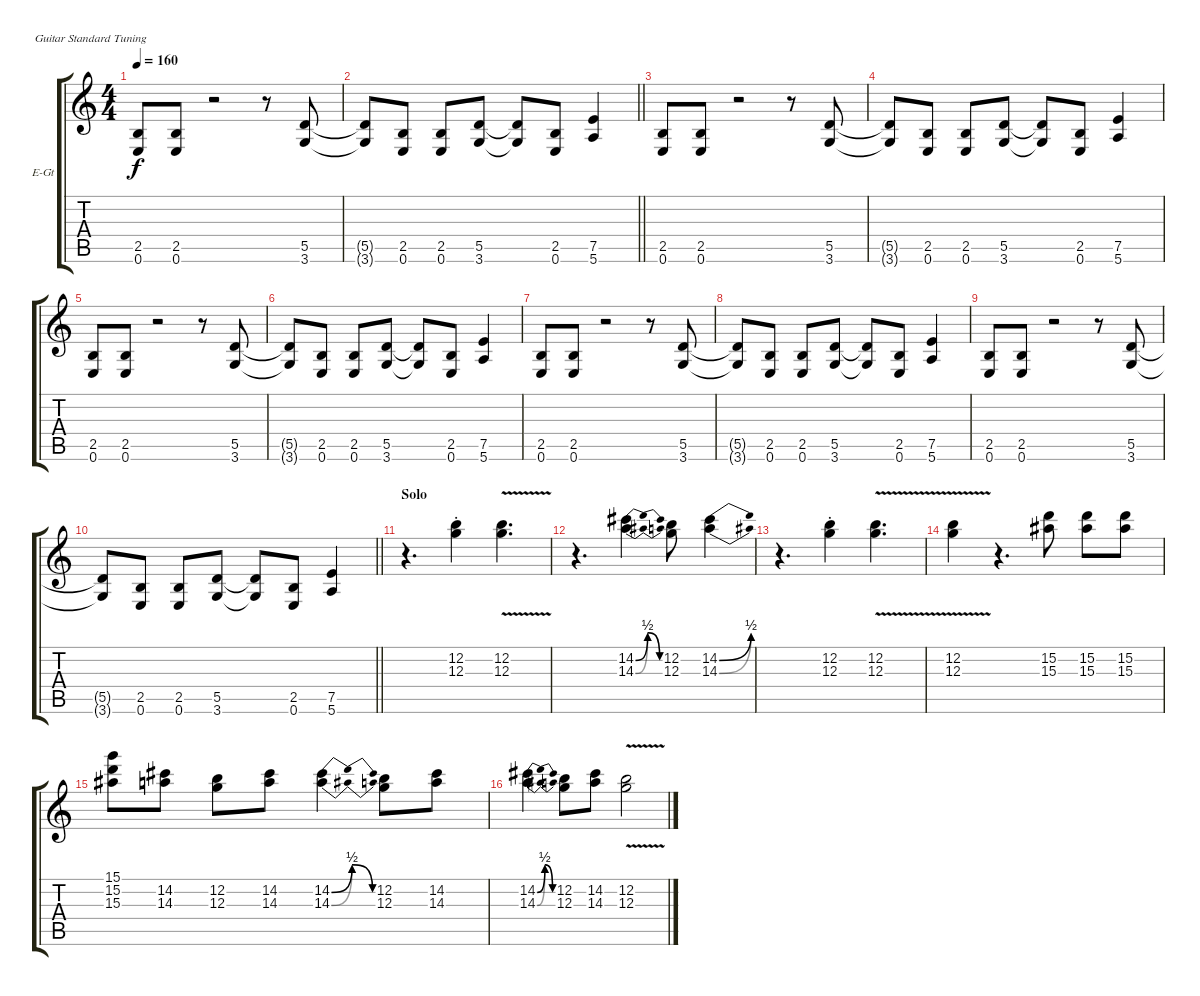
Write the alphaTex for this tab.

\bracketExtendMode groupsimilarinstruments
\firstSystemTrackNameOrientation horizontal
\otherSystemsTrackNameOrientation horizontal
\track ("Neil Fallon(Guitar)" "E-Gt") {instrument overdrivenguitar}
\staff {score tabs}
\tuning (E4 B3 G3 D3 A2 E2)
\ts (4 4)
\tempo 160
\clef g2
\ks c
(2.5 0.6).8{dy f} (2.5 0.6).8 r.2 r.8 (5.5 3.6).8 |
\barLineRight lightlight
(5.5{t} 3.6{t}).8 (2.5 0.6).8 (2.5 0.6).8 (5.5 3.6).8 (5.5{t} 3.6{t}).8 (2.5 0.6).8 (7.5 5.6).4 |
(2.5 0.6).8 (2.5 0.6).8 r.2 r.8 (5.5 3.6).8 |
(5.5{t} 3.6{t}).8 (2.5 0.6).8 (2.5 0.6).8 (5.5 3.6).8 (5.5{t} 3.6{t}).8 (2.5 0.6).8 (7.5 5.6).4 |
(2.5 0.6).8 (2.5 0.6).8 r.2 r.8 (5.5 3.6).8 |
(5.5{t} 3.6{t}).8 (2.5 0.6).8 (2.5 0.6).8 (5.5 3.6).8 (5.5{t} 3.6{t}).8 (2.5 0.6).8 (7.5 5.6).4 |
(2.5 0.6).8 (2.5 0.6).8 r.2 r.8 (5.5 3.6).8 |
(5.5{t} 3.6{t}).8 (2.5 0.6).8 (2.5 0.6).8 (5.5 3.6).8 (5.5{t} 3.6{t}).8 (2.5 0.6).8 (7.5 5.6).4 |
(2.5 0.6).8 (2.5 0.6).8 r.2 r.8 (5.5 3.6).8 |
\barLineRight lightlight
(5.5{t} 3.6{t}).8 (2.5 0.6).8 (2.5 0.6).8 (5.5 3.6).8 (5.5{t} 3.6{t}).8 (2.5 0.6).8 (7.5 5.6).4 |
\section ("" "Solo")
r.4{d} (12.2{st} 12.3{st}).4 (12.2{v} 12.3{v}).4{d} |
r.4{d} (14.2{be (bendrelease 0 0 30 2 30 2 60 0)} 14.3{be (bendrelease 0 0 30 2 30 2 60 0)}).4 (12.2 12.3).8 (14.2{be (bend 0 0 60 2)} 14.3{be (bend 0 0 60 2)}).4 |
r.4{d} (12.2{st} 12.3{st}).4 (12.2{v} 12.3{v}).4{d} |
(12.2{v} 12.3{v}).4 r.4{d} (15.2 15.3).8 (15.2 15.3).8 (15.2 15.3).8 |
(15.1 15.2 15.3).8 (14.2 14.3).8 (12.2 12.3).8 (14.2 14.3).8 (14.2{be (bendrelease 0 0 30 2 30 2 60 0)} 14.3{be (bendrelease 0 0 30 2 30 2 60 0)}).4 (12.2 12.3).8 (14.2 14.3).8 |
(14.2{be (bendrelease 0 0 30 2 30 2 60 0)} 14.3{be (bendrelease 0 0 30 2 30 2 60 0)}).4 (12.2 12.3).8 (14.2 14.3).8 (12.2{v} 12.3{v}).2
